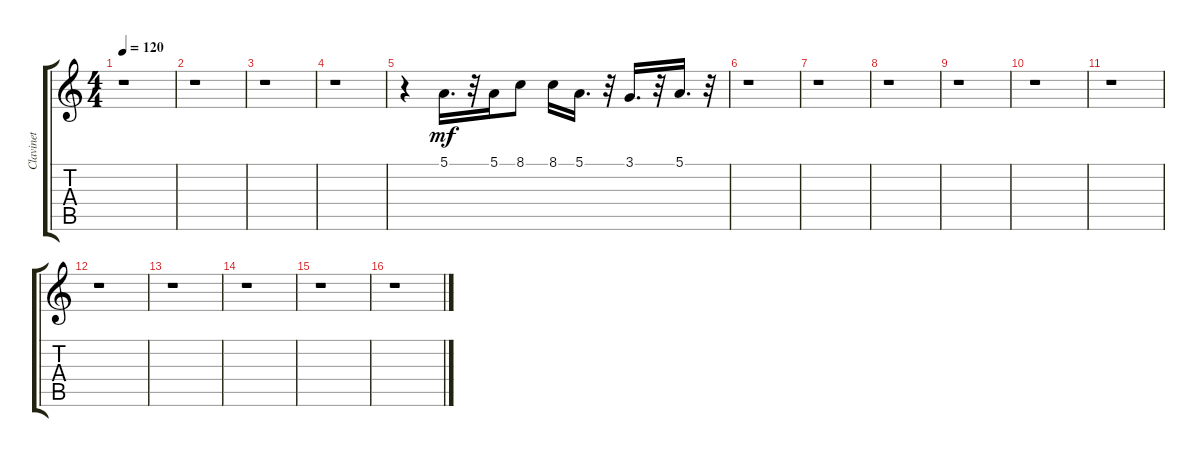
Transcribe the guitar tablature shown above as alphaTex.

\track ("Clavinet" "Clavinet") {instrument clavinet}
\staff {score tabs}
\tuning (E4 B3 G3 D3 A2 E2) {hide}
\ts (4 4)
\tempo 120
\clef g2
\ks c
r.1{dy mf} |
r.1 |
r.1 |
r.1 |
r.4 5.1.16{d} r.32 5.1.16 8.1.8 8.1.16 5.1.16{d} r.32 3.1.16{d} r.32 5.1.16{d} r.32 |
r.1 |
r.1 |
r.1 |
r.1 |
r.1 |
r.1 |
r.1 |
r.1 |
r.1 |
r.1 |
r.1
